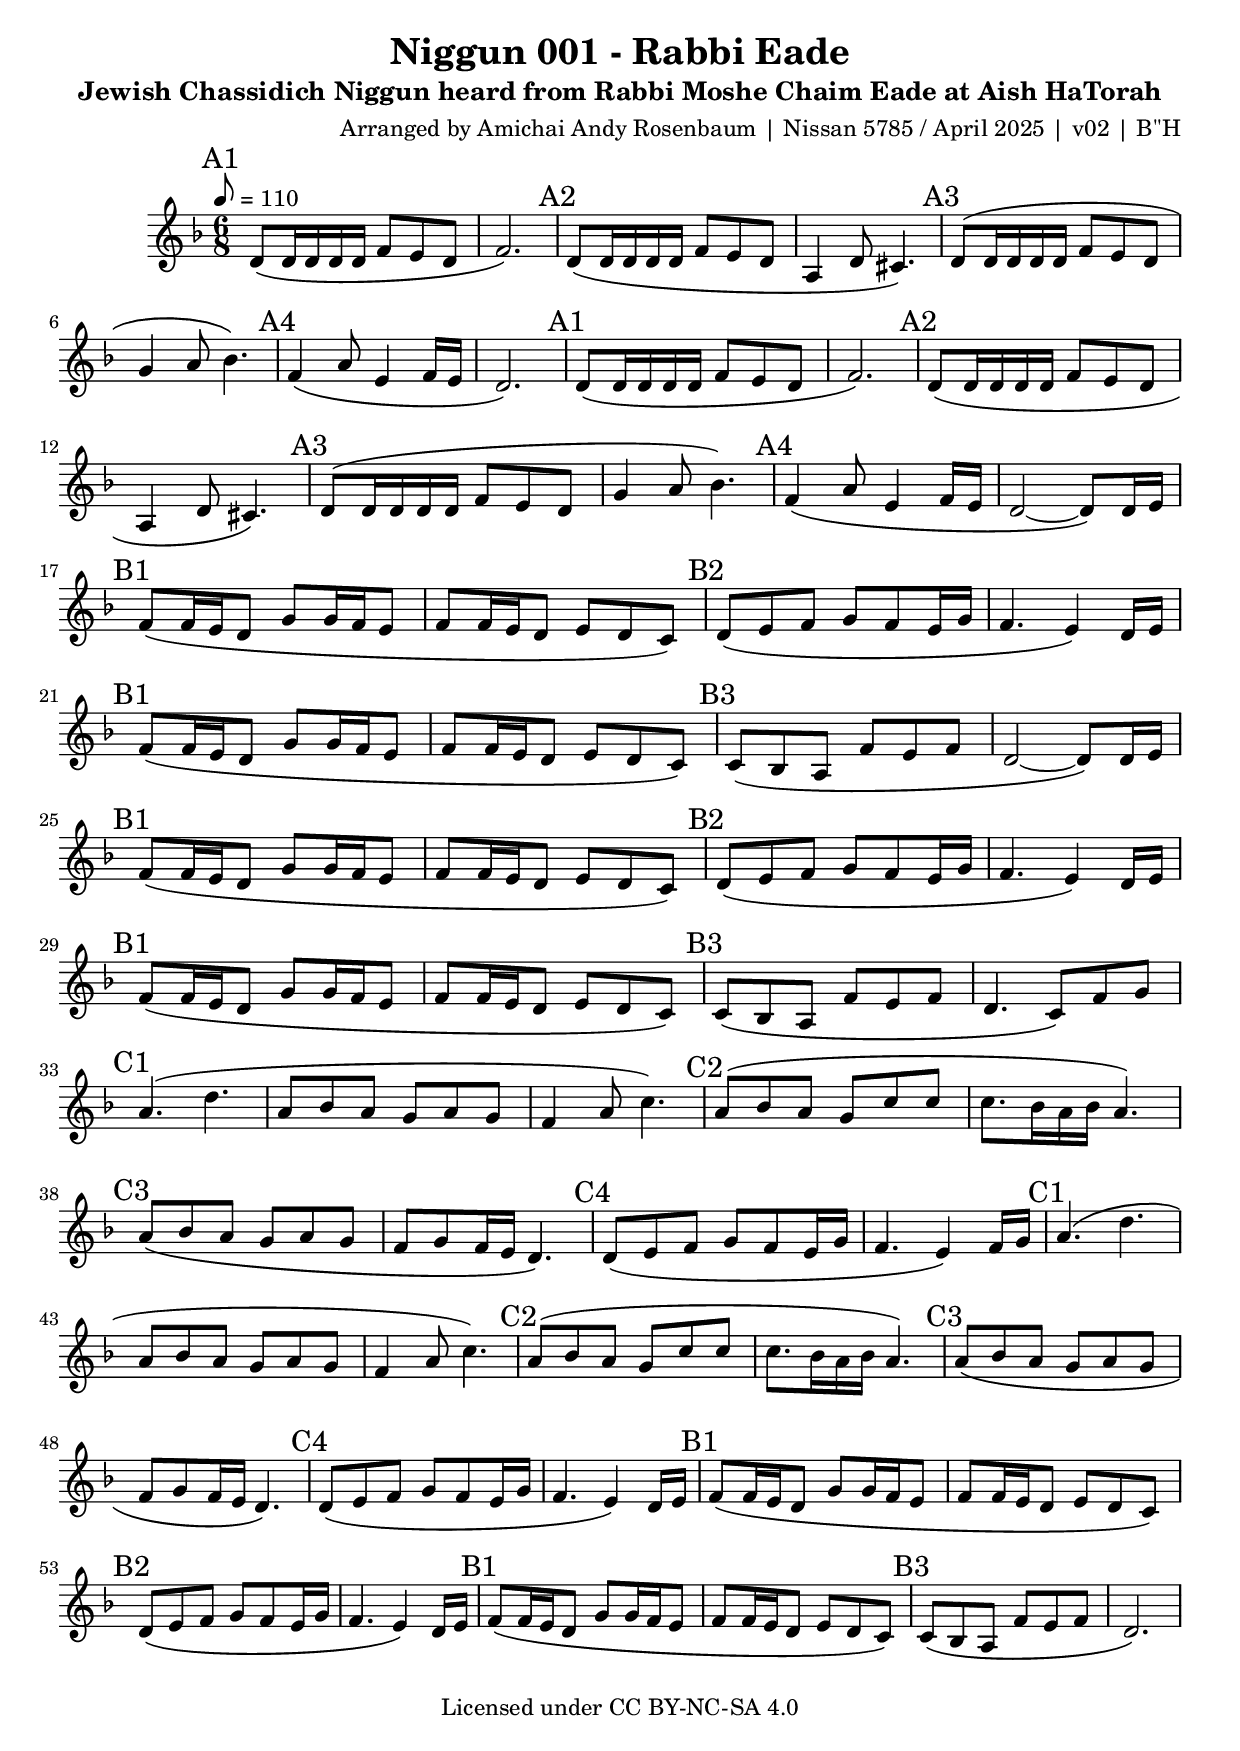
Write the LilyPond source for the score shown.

\version "2.24.4"

\header {
  title = "Niggun 001 - Rabbi Eade"
  subtitle = "Jewish Chassidich Niggun heard from Rabbi Moshe Chaim Eade at Aish HaTorah"
  arranger = "Arranged by Amichai Andy Rosenbaum | Nissan 5785 / April 2025 | v02 | B''H"
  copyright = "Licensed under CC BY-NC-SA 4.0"
}

upperACommon = \relative c' {
  \mark \markup { "A1" }
  d8\( d16 d d d f8 e d | f2.\) |

  \mark \markup { "A2" }
  d8\( d16 d d d f8 e d | a4 d8 cis4.\) |

  \mark \markup { "A3" }
  d8\( d16 d d d f8 e d | g4 a8 bes4.\) |

}

upperAFirst = \relative c'{
  \mark \markup { "A4" }
  f4\( a8 e4 f16 e | d2.\)
}

upperASecond = \relative c'{
  \mark \markup { "A4" }
  f4\( a8 e4 f16 e | d2~ 8\) d16 e
}

upperBCommon = \relative c' {
  \mark \markup { "B1" }
  f8\( f16 e d8 g g16 f e8 |
  f8 f16 e d8 e d c\) |
}

upperBFirst = \relative c' {
  \mark \markup { "B2" }
  d\( e f g f e16 g |
  f4. e4\) d16 e
}

upperBSecond = \relative c' {
  \mark \markup { "B3" }
  c8\( bes a f' e f |
  d2~ 8\) d16 e
}

upperBFourth = \relative c' {
  \mark \markup { "B3" }
  c8\( bes a f' e f |
  d4. c8\) f g
}

upperBEnd = \relative c' {
  \mark \markup { "B3" }
  c8\( bes a f' e f |
  d2.\)
}

upperCCommon = \relative c' {
  \mark \markup { "C1" }
  a'4.\( d4. |
  a8 bes a g a g |
  f4 a8 c4.\) |

  \mark \markup { "C2" }
  a8\( bes a g c c |
  c8. bes16 a bes a4.\) |

  \mark \markup { "C3" }
  a8\( bes a g a g |
  f8 g8 f16 e d4.\) |
}

upperCFirst = \relative c' {
  \mark \markup { "C4" }
  d8\( e f g f e16 g |
  f4. e4\) f16 g |
}

upperCSecond = \relative c' {
  \mark \markup { "C4" }
  d8\( e f g f e16 g |
  f4. e4\) d16 e |
}

upper = \relative c' {
  \clef treble
  \key d \minor
  \time 6/8
  \tempo 8 = 110

  \upperACommon
  \upperAFirst
  \upperACommon
  \upperASecond

  \upperBCommon
  \upperBFirst
  \upperBCommon
  \upperBSecond

  \upperBCommon
  \upperBFirst
  \upperBCommon
  \upperBFourth

  \upperCCommon
  \upperCFirst
  \upperCCommon
  \upperCSecond

  \upperBCommon
  \upperBFirst
  \upperBCommon
  \upperBEnd

}


% TODO: lower piano with chords

theScore = {
  \new PianoStaff <<
    \new Staff = upper { \set Staff.midiInstrument = #"french horn" \new Voice = "singer" \upper  }
    % \new Staff = lower { \lower }
  >>
}

\score {
  \theScore
  \layout { }
  % \midi { \context { \Score midiRepeatTypes #onlyRepeats } }
}

\score {
\unfoldRepeats {
  \transpose c' c  {
  \theScore
}
}
  \midi { }
}

